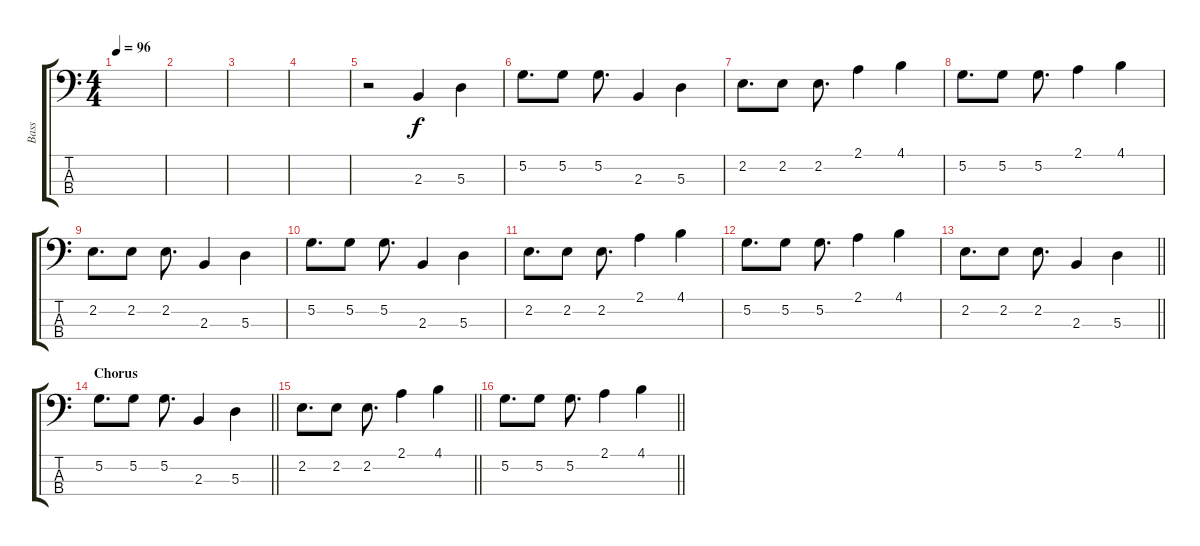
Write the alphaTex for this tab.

\track ("Bass" "Bass") {instrument electricbassfinger}
\staff {score tabs}
\tuning (G2 D2 A1 E1) {hide}
\ts (4 4)
\tempo 96
\clef f4
\ks c
|
|
|
|
r.2 2.3.4 5.3.4 |
5.2.8{d} 5.2.8 5.2.8{d} 2.3.4 5.3.4 |
2.2.8{d} 2.2.8 2.2.8{d} 2.1.4 4.1.4 |
5.2.8{d} 5.2.8 5.2.8{d} 2.1.4 4.1.4 |
2.2.8{d} 2.2.8 2.2.8{d} 2.3.4 5.3.4 |
5.2.8{d} 5.2.8 5.2.8{d} 2.3.4 5.3.4 |
2.2.8{d} 2.2.8 2.2.8{d} 2.1.4 4.1.4 |
5.2.8{d} 5.2.8 5.2.8{d} 2.1.4 4.1.4 |
\barLineRight lightlight
2.2.8{d} 2.2.8 2.2.8{d} 2.3.4 5.3.4 |
\section ("" "Chorus")
\barLineRight lightlight
5.2.8{d} 5.2.8 5.2.8{d} 2.3.4 5.3.4 |
\barLineRight lightlight
2.2.8{d} 2.2.8 2.2.8{d} 2.1.4 4.1.4 |
\barLineRight lightlight
5.2.8{d} 5.2.8 5.2.8{d} 2.1.4 4.1.4
